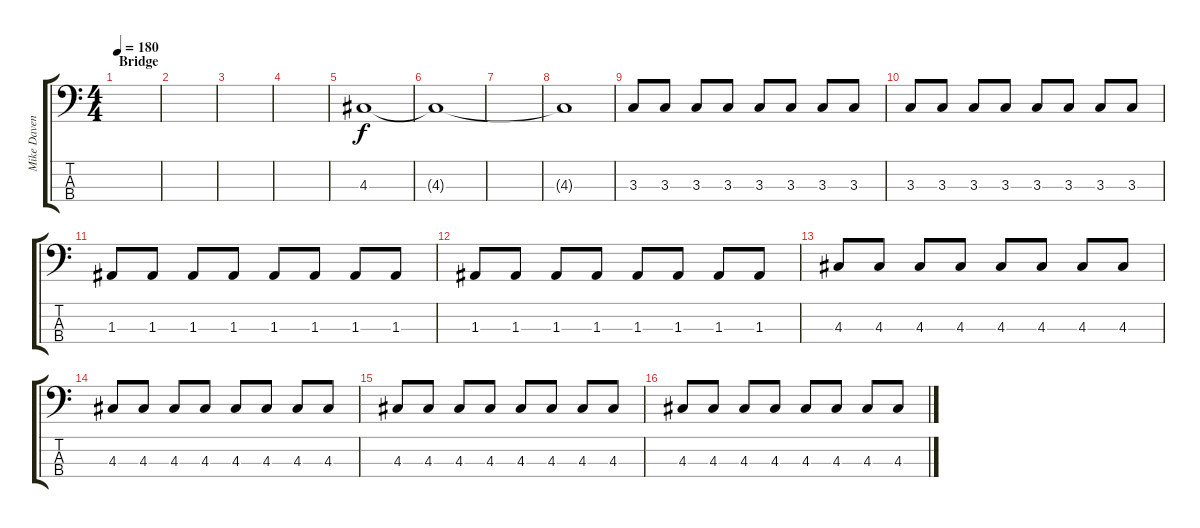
\track ("Mike Davenport (Bass)" "Mike Daven") {instrument electricbasspick}
\staff {score tabs}
\tuning (G2 D2 A1 E1) {hide}
\ts (4 4)
\section ("" "Bridge")
\tempo 180
\clef f4
\ks c
|
|
|
|
4.3.1 |
4.3{t}.1 |
|
4.3{t}.1 |
3.3.8 3.3.8 3.3.8 3.3.8 3.3.8 3.3.8 3.3.8 3.3.8 |
3.3.8 3.3.8 3.3.8 3.3.8 3.3.8 3.3.8 3.3.8 3.3.8 |
1.3.8 1.3.8 1.3.8 1.3.8 1.3.8 1.3.8 1.3.8 1.3.8 |
1.3.8 1.3.8 1.3.8 1.3.8 1.3.8 1.3.8 1.3.8 1.3.8 |
4.3.8 4.3.8 4.3.8 4.3.8 4.3.8 4.3.8 4.3.8 4.3.8 |
4.3.8 4.3.8 4.3.8 4.3.8 4.3.8 4.3.8 4.3.8 4.3.8 |
4.3.8 4.3.8 4.3.8 4.3.8 4.3.8 4.3.8 4.3.8 4.3.8 |
4.3.8 4.3.8 4.3.8 4.3.8 4.3.8 4.3.8 4.3.8 4.3.8
